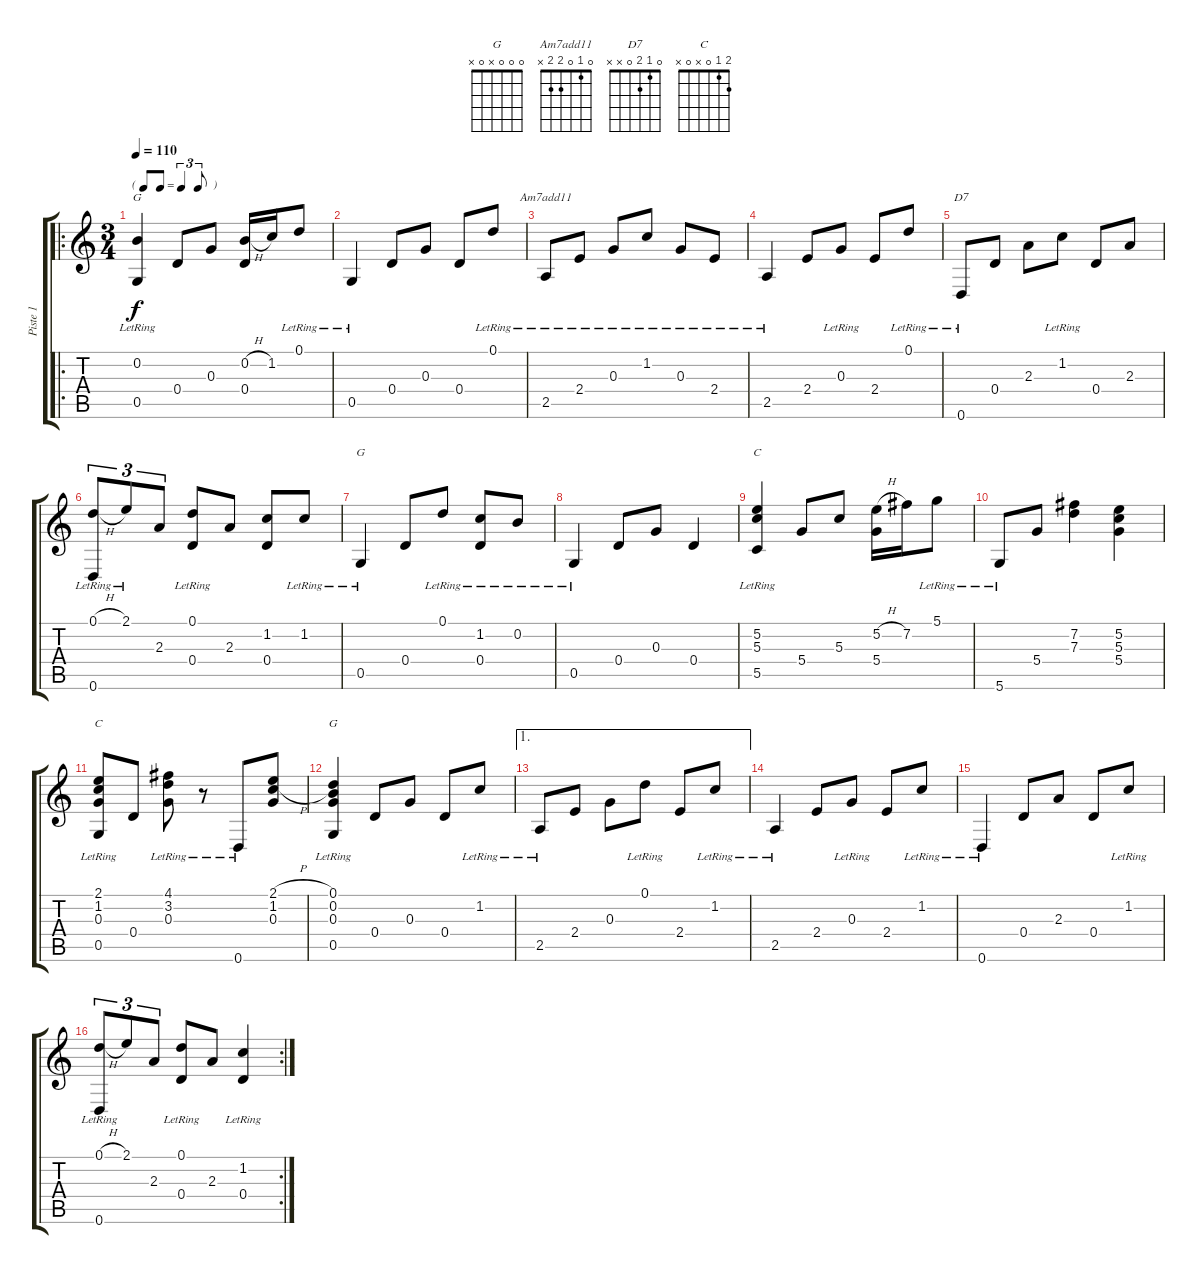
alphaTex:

\track ("Piste 1" "Piste 1") {instrument acousticguitarnylon}
\staff {score tabs}
\tuning (D4 B3 G3 D3 G2 D2) {hide}
\chord ("G" x 0 x x 0 x)
\chord ("Am7add11" 0 1 0 2 2 x)
\chord ("D7" 0 1 2 0 x x)
\chord ("G" 0 0 0 0 0 0)
\chord ("C" x 5 5 5 5 5) {barre 5}
\chord ("C" 2 1 0 x 0 x)
\chord ("G" 0 0 0 x 0 x)
\ro
\ts (3 4)
\tf triplet8th
\tempo 110
\clef g2
\ks c
(0.2 0.5{lr}).4{ch "G" dy f instrument acousticguitarnylon} 0.4.8 0.3.8 (0.2{h} 0.4).16 1.2.16 0.1{lr}.8 |
0.5{lr}.4 0.4.8 0.3.8 0.4.8 0.1{lr}.8 |
2.5{lr}.8{ch "Am7add11"} 2.4{lr}.8 0.3{lr}.8 1.2{lr}.8 0.3{lr}.8 2.4{lr}.8 |
2.5{lr}.4 2.4.8 0.3{lr}.8 2.4.8 0.1{lr}.8 |
0.6{lr}.8{ch "D7"} 0.4.8 2.3.8 1.2{lr}.8 0.4.8 2.3.8 |
(0.1{h} 0.6{lr}).8{tu (3 2)} 2.1{lr}.8{tu (3 2)} 2.3.8{tu (3 2)} (0.1{lr} 0.4).8 2.3.8 (1.2 0.4).8 1.2{lr}.8 |
0.5{lr}.4{ch "G"} 0.4.8 0.1{lr}.8 (1.2{lr} 0.4).8 0.2{lr}.8 |
0.5{lr}.4 0.4.8 0.3.8 0.4.4 |
(5.2{lr} 5.3{lr} 5.5{lr}).4{ch "C"} 5.4.8 5.3.8 (5.2{h} 5.4).16 7.2.16 5.1{lr}.8 |
5.6{lr}.8 5.4.8 (7.2 7.3).4 (5.2 5.3 5.4).4 |
(2.1{lr} 1.2{lr} 0.3 0.5{lr}).8{ch "C"} 0.4.8 (4.1{lr} 3.2{lr} 0.3).8 r.8 0.6{lr}.8 (2.1{h} 1.2{h} 0.3).8 |
(0.1{lr} 0.2{lr} 0.3{lr} 0.5{lr}).4{ch "G"} 0.4.8 0.3.8 0.4.8 1.2{lr}.8 |
\ae 1
2.5{lr}.8 2.4.8 0.3.8 0.1{lr}.8 2.4.8 1.2{lr}.8 |
2.5{lr}.4 2.4.8 0.3{lr}.8 2.4.8 1.2{lr}.8 |
0.6{lr}.4 0.4.8 2.3.8 0.4.8 1.2{lr}.8 |
\rc 2
(0.1{h} 0.6{lr}).8{tu (3 2)} 2.1.8{tu (3 2)} 2.3.8{tu (3 2)} (0.1{lr} 0.4).8 2.3.8 (1.2{lr} 0.4).4
